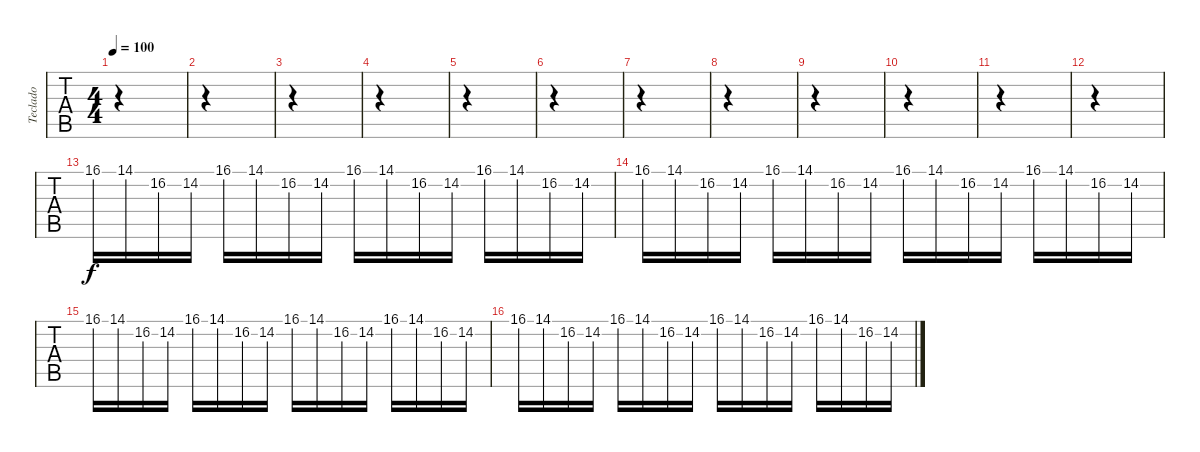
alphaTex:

\track ("Teclado" "Teclado") {instrument stringensemble1}
\staff {tabs}
\tuning (B3 Gb3 D3 A2 E2 B1) {hide}
\ts (4 4)
\tempo 100
\clef g2
\ks c
|
|
|
|
|
|
|
|
|
|
|
|
16.1.16 14.1.16 16.2.16 14.2.16 16.1.16 14.1.16 16.2.16 14.2.16 16.1.16 14.1.16 16.2.16 14.2.16 16.1.16 14.1.16 16.2.16 14.2.16 |
16.1.16 14.1.16 16.2.16 14.2.16 16.1.16 14.1.16 16.2.16 14.2.16 16.1.16 14.1.16 16.2.16 14.2.16 16.1.16 14.1.16 16.2.16 14.2.16 |
16.1.16 14.1.16 16.2.16 14.2.16 16.1.16 14.1.16 16.2.16 14.2.16 16.1.16 14.1.16 16.2.16 14.2.16 16.1.16 14.1.16 16.2.16 14.2.16 |
16.1.16 14.1.16 16.2.16 14.2.16 16.1.16 14.1.16 16.2.16 14.2.16 16.1.16 14.1.16 16.2.16 14.2.16 16.1.16 14.1.16 16.2.16 14.2.16
